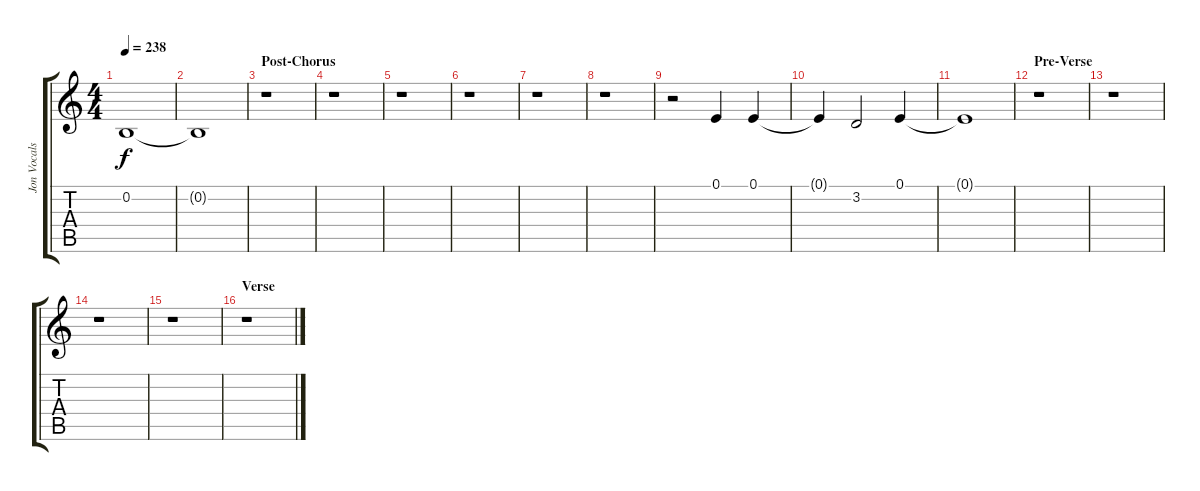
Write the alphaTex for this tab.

\track ("Jon Vocals" "Jon Vocals") {instrument lead1square}
\staff {score tabs}
\tuning (E4 B3 G3 D3 A2 E2) {hide}
\ts (4 4)
\tempo 238
\clef g2
\ks c
0.2.1{dy f} |
0.2{t}.1 |
\section ("" "Post-Chorus")
r.1 |
r.1 |
r.1 |
r.1 |
r.1 |
r.1 |
r.2 0.1.4 0.1.4 |
0.1{t}.4 3.2.2 0.1.4 |
0.1{t}.1 |
\section ("" "Pre-Verse")
r.1 |
r.1 |
r.1 |
r.1 |
\section ("" "Verse")
r.1
